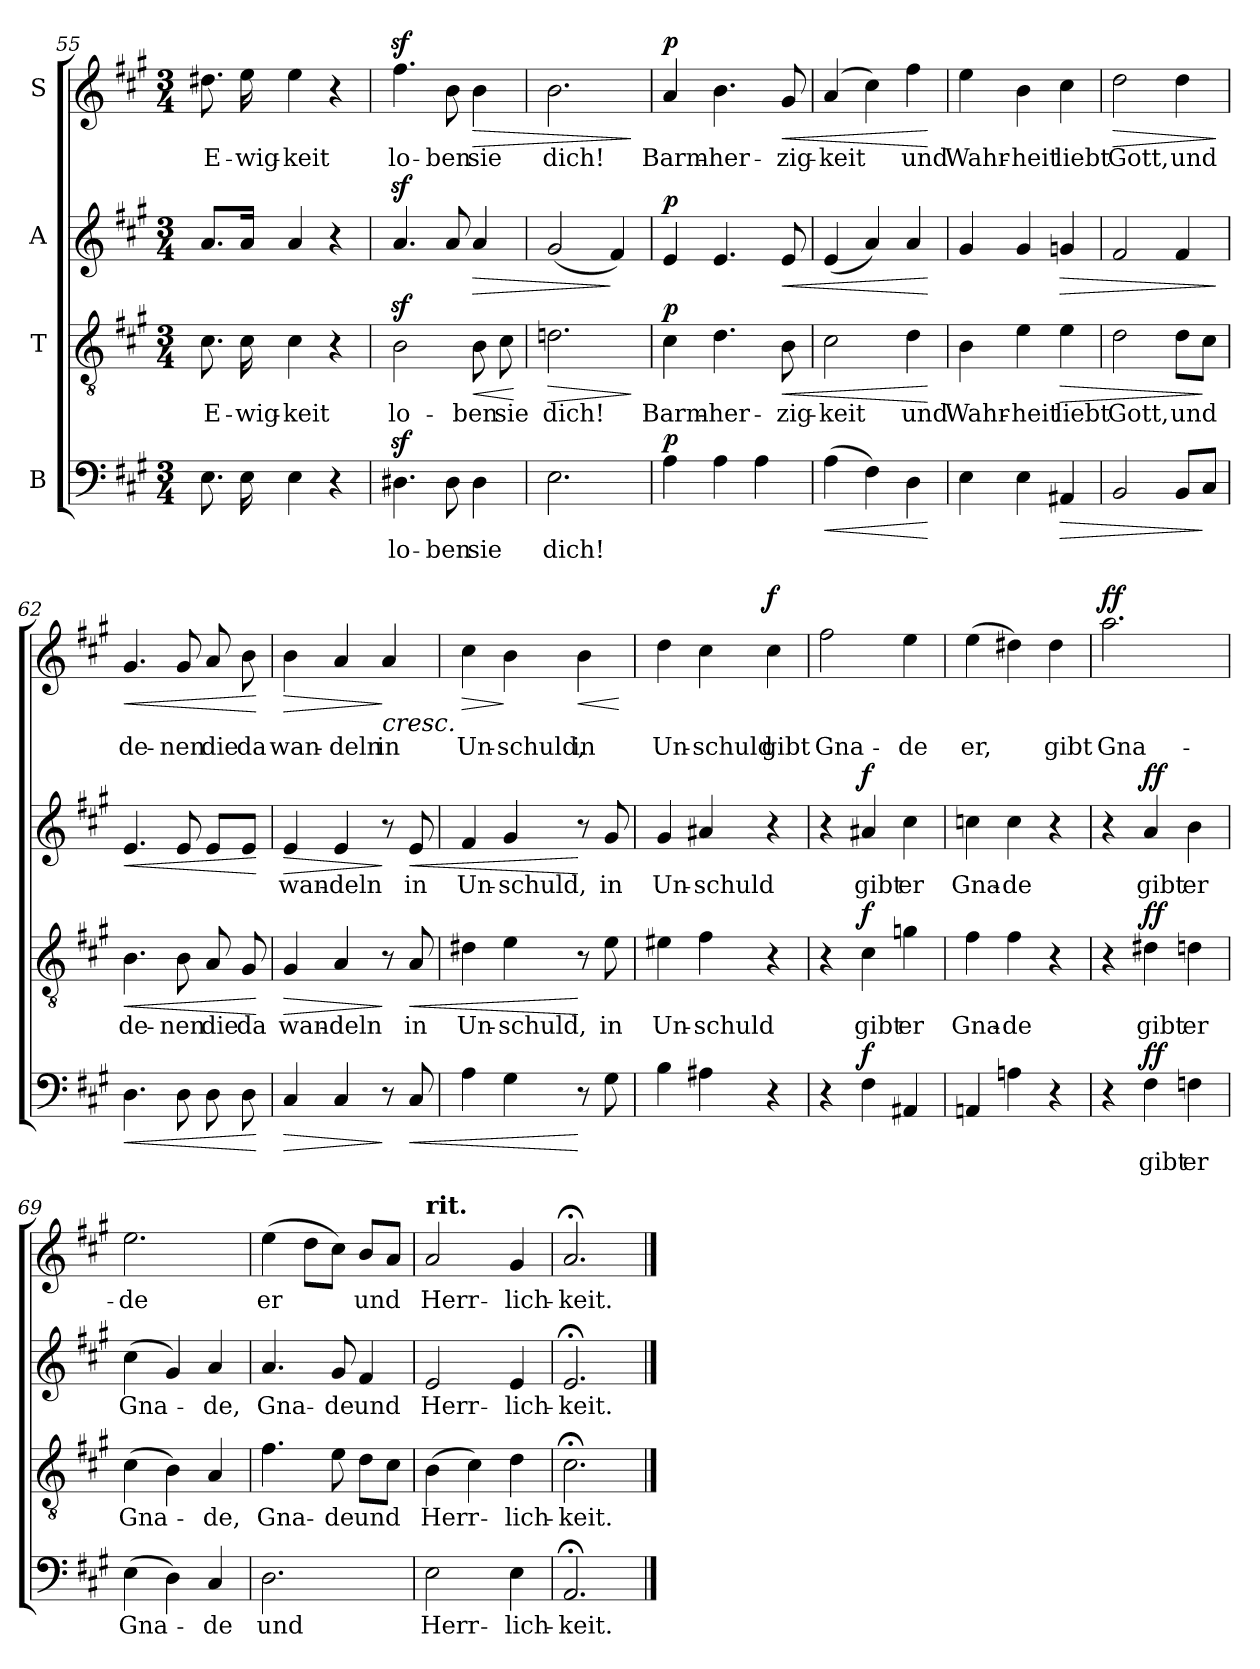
**kern	**text	**dynam	**kern	**text	**dynam	**kern	**text	**dynam	**kern	**text	**dynam
*part4	*part4	*part4	*part3	*part3	*part3	*part2	*part2	*part2	*part1	*part1	*part1
*staff4	*staff4	*staff4	*staff3	*staff3	*staff3	*staff2	*staff2	*staff2	*staff1	*staff1	*staff1
*I"B	*	*	*I"T	*	*	*I"A	*	*	*I"S	*	*
*clefF4	*	*	*clefGv2	*	*	*clefG2	*	*	*clefG2	*	*
*k[f#c#g#]	*	*	*k[f#c#g#]	*	*	*k[f#c#g#]	*	*	*k[f#c#g#]	*	*
*A:	*	*	*A:	*	*	*A:	*	*	*A:	*	*
*M3/4	*	*	*M3/4	*	*	*M3/4	*	*	*M3/4	*	*
=55	=55	=55	=55	=55	=55	=55	=55	=55	=55	=55	=55
8.E\	.	.	8.c#\	E-	.	8.a/L	.	.	8.dd#X\	E-	.
16E\	.	.	16c#\	-wig-	.	16a/Jk	.	.	16ee\	-wig-	.
4E\	.	.	4c#\	-keit	.	4a/	.	.	4ee\	-keit	.
4r	.	.	4r	.	.	4r	.	.	4r	.	.
=56	=56	=56	=56	=56	=56	=56	=56	=56	=56	=56	=56
4.D#Xz>\	lo-	.	2Bz>\	lo-	.	4.az>/	.	.	4.ff#z>\	lo-	.
8D#\	-ben	.	.	.	.	8a/	.	.	8b\	-ben	.
!	!	!	!	!	!LO:HP:b	!	!	!LO:HP:b	!	!	!LO:HP:b
4D#\	sie	.	8B\	-ben	<	4a/	.	>	4b\	sie	>
.	.	.	8c#\	sie	.	.	.	.	.	.	.
.	.	.	.	.	[	.	.	.	.	.	.
=57	=57	=57	=57	=57	=57	=57	=57	=57	=57	=57	=57
!	!	!	!	!	!LO:HP:b	!	!	!	!	!	!
2.E\	dich!	.	2.dn\	dich!	>	(2g#/	.	.	2.b\	dich!	.
.	.	.	.	.	.	4f#/)	.	]	.	.	.
.	.	.	.	.	]	.	.	.	.	.	]
!!LO:LB:g=z
=58	=58	=58	=58	=58	=58	=58	=58	=58	=58	=58	=58
!	!	!LO:DY:a	!	!	!LO:DY:a	!	!	!LO:DY:a	!	!	!LO:DY:a
4A\	.	p	4c#\	Barm-	p	4e/	.	p	4a/	Barm-	p
4A\	.	.	4.d\	-her-	.	4.e/	.	.	4.b\	-her-	.
4A\	.	.	.	.	.	.	.	.	.	.	.
!	!	!	!	!	!LO:HP:b	!	!	!LO:HP:b	!	!	!LO:HP:b
.	.	.	8B\	-zig-	<	8e/	.	<	8g#/	-zig-	<
=59	=59	=59	=59	=59	=59	=59	=59	=59	=59	=59	=59
!	!	!LO:HP:b	!	!	!	!	!	!	!	!	!
(4A\	.	<	2c#\	-keit	.	(4e/	.	.	(>4a/	-keit	.
4F#\)	.	.	.	.	.	4a/)	.	.	4cc#\)	.	.
4D\	.	.	4d\	und	.	4a/	.	.	4ff#\	und	.
.	.	[	.	.	[	.	.	[	.	.	[
=60	=60	=60	=60	=60	=60	=60	=60	=60	=60	=60	=60
4E\	.	.	4B\	Wahr-	.	4g#/	.	.	4ee\	Wahr-	.
4E\	.	.	4e\	-heit	.	4g#/	.	.	4b\	-heit	.
!	!	!LO:HP:b	!	!	!LO:HP:b	!	!	!LO:HP:b	!	!	!
4AA#X/	.	>	4e\	liebt	>	4gn/	.	>	4cc#\	liebt	.
=61	=61	=61	=61	=61	=61	=61	=61	=61	=61	=61	=61
!	!	!	!	!	!	!	!	!	!	!	!LO:HP:b
2BB/	.	.	2d\	Gott,	.	2f#/	.	.	2dd\	Gott,	>
8BB/L	.	.	8d\L	und	.	4f#/	.	.	4dd\	und	.
8C#/J	.	]	8c#\J	.	]	.	.	.	.	.	.
.	.	.	.	.	.	.	.	]	.	.	]
=62	=62	=62	=62	=62	=62	=62	=62	=62	=62	=62	=62
!	!	!LO:HP:b	!	!	!LO:HP:b	!	!	!LO:HP:b	!	!	!LO:HP:b
4.D\	.	<	4.B\	de-	<	4.e/	.	<	4.g#/	de-	<
8D\	.	.	8B\	-nen	.	8e/	.	.	8g#/	-nen	.
8D\	.	.	8A/	die	.	8e/L	.	.	8a/	die	.
8D\	.	.	8G#/	da	.	8e/J	.	.	8b\	da	.
.	.	[	.	.	[	.	.	[	.	.	[
!!LO:LB:g=z
=63	=63	=63	=63	=63	=63	=63	=63	=63	=63	=63	=63
!	!	!LO:HP:b	!	!	!LO:HP:b	!	!	!LO:HP:b	!	!	!LO:HP:b
4C#/	.	>	4G#/	wan-	>	4e/	wan-	>	4b\	wan-	>
4C#/	.	.	4A/	-deln	.	4e/	-deln	.	4a/	-deln	.
!	!	!	!	!	!	!	!	!	!	!	!LO:HP:n=1:b
8r	.	]	8r	.	]	8r	.	]	4a/	in	] <
!	!	!LO:HP:b	!	!	!LO:HP:b	!	!	!LO:HP:b	!	!	!
8C#/	.	<	8A/	in	<	8e/	in	<	.	.	.
=64	=64	=64	=64	=64	=64	=64	=64	=64	=64	=64	=64
!	!	!	!	!	!	!	!	!	!	!	!LO:HP:b
4A\	.	.	4d#X\	Un-	.	4f#/	Un-	.	4cc#\	Un-	>
4G#\	.	.	4e\	-schuld,	.	4g#/	-schuld,	.	4b\	-schuld,	[ ]
!	!	!	!	!	!	!	!	!	!	!	!LO:HP:b
8r	.	[	8r	.	[	8r	.	[	4b\	in	<
8G#\	.	.	8e\	in	.	8g#/	in	.	.	.	.
.	.	.	.	.	.	.	.	.	.	.	[
=65	=65	=65	=65	=65	=65	=65	=65	=65	=65	=65	=65
4B\	.	.	4e#X\	Un-	.	4g#/	Un-	.	4dd\	Un-	.
4A#X\	.	.	4f#\	-schuld	.	4a#X/	-schuld	.	4cc#\	-schuld	.
!	!	!	!	!	!	!	!	!	!	!	!LO:DY:a
4r	.	.	4r	.	.	4r	.	.	4cc#\	gibt	f
=66	=66	=66	=66	=66	=66	=66	=66	=66	=66	=66	=66
4r	.	.	4r	.	.	4r	.	.	2ff#\	Gna-	.
!	!	!LO:DY:a	!	!	!LO:DY:a	!	!	!LO:DY:a	!	!	!
4F#\	.	f	4c#\	gibt	f	4a#X/	gibt	f	.	.	.
4AA#X/	.	.	4gn\	er	.	4cc#\	er	.	4ee\	-de	.
=67	=67	=67	=67	=67	=67	=67	=67	=67	=67	=67	=67
4AAn/	.	.	4f#\	Gna-	.	4ccn\	Gna-	.	(>4ee\	er,	.
4An\	.	.	4f#\	-de	.	4cc\	-de	.	4dd#X\)	.	.
4r	.	.	4r	.	.	4r	.	.	4dd#\	gibt	.
!!LO:LB:g=z
=68	=68	=68	=68	=68	=68	=68	=68	=68	=68	=68	=68
!	!	!	!	!	!	!	!	!	!	!	!LO:DY:a
4r	.	.	4r	.	.	4r	.	.	2.aa\	Gna-	ff
!	!	!LO:DY:a	!	!	!LO:DY:a	!	!	!LO:DY:a	!	!	!
4F#\	gibt	ff	4d#X\	gibt	ff	4a/	gibt	ff	.	.	.
4Fn\	er	.	4dn\	er	.	4b\	er	.	.	.	.
=69	=69	=69	=69	=69	=69	=69	=69	=69	=69	=69	=69
(>4E\	Gna-	.	(>4c#\	Gna-	.	(>4cc#\	Gna-	.	2.ee\	-de	.
4D\)	.	.	4B\)	.	.	4g#/)	.	.	.	.	.
4C#/	-de	.	4A/	-de,	.	4a/	-de,	.	.	.	.
=70	=70	=70	=70	=70	=70	=70	=70	=70	=70	=70	=70
2.D\	und	.	4.f#\	Gna-	.	4.a/	Gna-	.	(>4ee\	er	.
.	.	.	.	.	.	.	.	.	8dd\L	.	.
.	.	.	8e\	-de	.	8g#/	-de	.	8cc#\J)	.	.
.	.	.	8d\L	und	.	4f#/	und	.	8b/L	und	.
.	.	.	8c#\J	.	.	.	.	.	8a/J	.	.
=71	=71	=71	=71	=71	=71	=71	=71	=71	=71	=71	=71
!	!	!	!	!	!	!	!	!	!LO:TX:a:B:t=rit.	!	!
2E\	Herr-	.	(>4B\	Herr-	.	2e/	Herr-	.	2a/	Herr-	.
.	.	.	4c#\)	.	.	.	.	.	.	.	.
4E\	-lich-	.	4d\	-lich-	.	4e/	-lich-	.	4g#/	-lich-	.
=72	=72	=72	=72	=72	=72	=72	=72	=72	=72	=72	=72
2.AA;</	-keit.	.	2.c#;<\	-keit.	.	2.e;</	-keit.	.	2.a;</	-keit.	.
==	==	==	==	==	==	==	==	==	==	==	==
*-	*-	*-	*-	*-	*-	*-	*-	*-	*-	*-	*-
